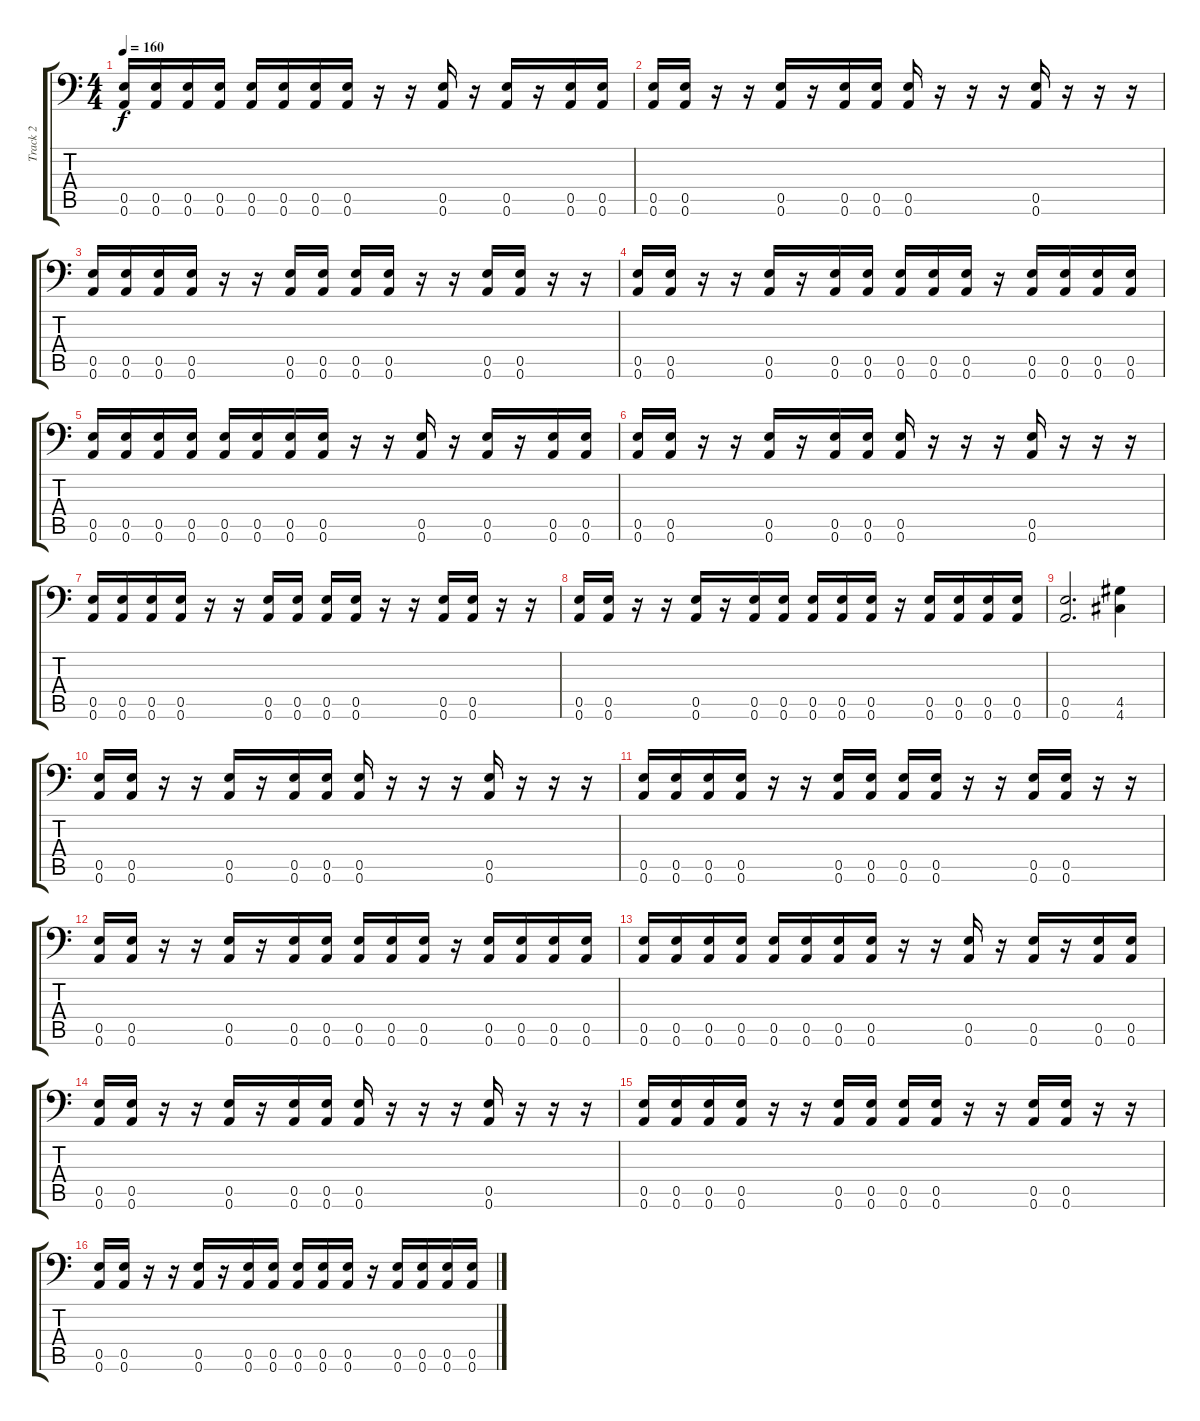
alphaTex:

\track ("Track 2" "Track 2") {instrument distortionguitar}
\staff {score tabs}
\tuning (B3 Gb3 D3 A2 E2 A1) {hide}
\ts (4 4)
\tempo 160
\clef f4
\ks c
(0.5 0.6).16{dy f instrument distortionguitar} (0.5 0.6).16 (0.5 0.6).16 (0.5 0.6).16 (0.5 0.6).16 (0.5 0.6).16 (0.5 0.6).16 (0.5 0.6).16 r.16 r.16 (0.5 0.6).16 r.16 (0.5 0.6).16 r.16 (0.5 0.6).16 (0.5 0.6).16 |
(0.5 0.6).16 (0.5 0.6).16 r.16 r.16 (0.5 0.6).16 r.16 (0.5 0.6).16 (0.5 0.6).16 (0.5 0.6).16 r.16 r.16 r.16 (0.5 0.6).16 r.16 r.16 r.16 |
(0.5 0.6).16 (0.5 0.6).16 (0.5 0.6).16 (0.5 0.6).16 r.16 r.16 (0.5 0.6).16 (0.5 0.6).16 (0.5 0.6).16 (0.5 0.6).16 r.16 r.16 (0.5 0.6).16 (0.5 0.6).16 r.16 r.16 |
(0.5 0.6).16 (0.5 0.6).16 r.16 r.16 (0.5 0.6).16 r.16 (0.5 0.6).16 (0.5 0.6).16 (0.5 0.6).16 (0.5 0.6).16 (0.5 0.6).16 r.16 (0.5 0.6).16 (0.5 0.6).16 (0.5 0.6).16 (0.5 0.6).16 |
(0.5 0.6).16 (0.5 0.6).16 (0.5 0.6).16 (0.5 0.6).16 (0.5 0.6).16 (0.5 0.6).16 (0.5 0.6).16 (0.5 0.6).16 r.16 r.16 (0.5 0.6).16 r.16 (0.5 0.6).16 r.16 (0.5 0.6).16 (0.5 0.6).16 |
(0.5 0.6).16 (0.5 0.6).16 r.16 r.16 (0.5 0.6).16 r.16 (0.5 0.6).16 (0.5 0.6).16 (0.5 0.6).16 r.16 r.16 r.16 (0.5 0.6).16 r.16 r.16 r.16 |
(0.5 0.6).16 (0.5 0.6).16 (0.5 0.6).16 (0.5 0.6).16 r.16 r.16 (0.5 0.6).16 (0.5 0.6).16 (0.5 0.6).16 (0.5 0.6).16 r.16 r.16 (0.5 0.6).16 (0.5 0.6).16 r.16 r.16 |
(0.5 0.6).16 (0.5 0.6).16 r.16 r.16 (0.5 0.6).16 r.16 (0.5 0.6).16 (0.5 0.6).16 (0.5 0.6).16 (0.5 0.6).16 (0.5 0.6).16 r.16 (0.5 0.6).16 (0.5 0.6).16 (0.5 0.6).16 (0.5 0.6).16 |
(0.5 0.6).2{d instrument distortionguitar} (4.5 4.6).4 |
(0.5 0.6).16 (0.5 0.6).16 r.16 r.16 (0.5 0.6).16 r.16 (0.5 0.6).16 (0.5 0.6).16 (0.5 0.6).16 r.16 r.16 r.16 (0.5 0.6).16 r.16 r.16 r.16 |
(0.5 0.6).16 (0.5 0.6).16 (0.5 0.6).16 (0.5 0.6).16 r.16 r.16 (0.5 0.6).16 (0.5 0.6).16 (0.5 0.6).16 (0.5 0.6).16 r.16 r.16 (0.5 0.6).16 (0.5 0.6).16 r.16 r.16 |
(0.5 0.6).16 (0.5 0.6).16 r.16 r.16 (0.5 0.6).16 r.16 (0.5 0.6).16 (0.5 0.6).16 (0.5 0.6).16 (0.5 0.6).16 (0.5 0.6).16 r.16 (0.5 0.6).16 (0.5 0.6).16 (0.5 0.6).16 (0.5 0.6).16 |
(0.5 0.6).16 (0.5 0.6).16 (0.5 0.6).16 (0.5 0.6).16 (0.5 0.6).16 (0.5 0.6).16 (0.5 0.6).16 (0.5 0.6).16 r.16 r.16 (0.5 0.6).16 r.16 (0.5 0.6).16 r.16 (0.5 0.6).16 (0.5 0.6).16 |
(0.5 0.6).16 (0.5 0.6).16 r.16 r.16 (0.5 0.6).16 r.16 (0.5 0.6).16 (0.5 0.6).16 (0.5 0.6).16 r.16 r.16 r.16 (0.5 0.6).16 r.16 r.16 r.16 |
(0.5 0.6).16 (0.5 0.6).16 (0.5 0.6).16 (0.5 0.6).16 r.16 r.16 (0.5 0.6).16 (0.5 0.6).16 (0.5 0.6).16 (0.5 0.6).16 r.16 r.16 (0.5 0.6).16 (0.5 0.6).16 r.16 r.16 |
(0.5 0.6).16 (0.5 0.6).16 r.16 r.16 (0.5 0.6).16 r.16 (0.5 0.6).16 (0.5 0.6).16 (0.5 0.6).16 (0.5 0.6).16 (0.5 0.6).16 r.16 (0.5 0.6).16 (0.5 0.6).16 (0.5 0.6).16 (0.5 0.6).16
